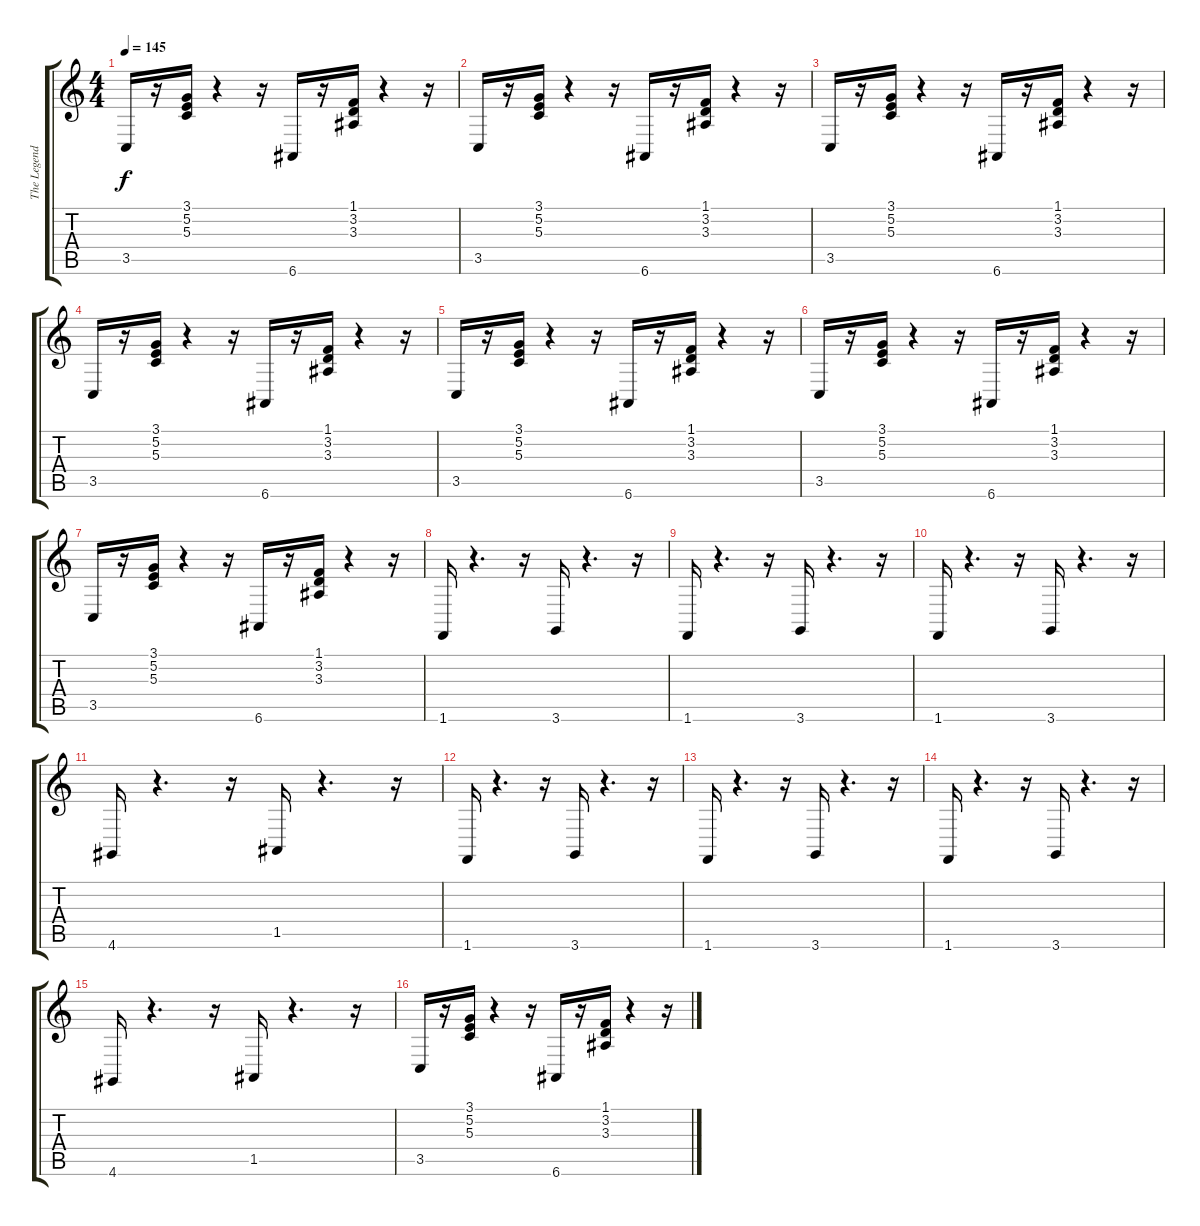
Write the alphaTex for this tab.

\track ("The Legend of Zelda:" "The Legend") {instrument pizzicatostrings}
\staff {score tabs}
\tuning (E4 B3 G3 D3 A2 E2) {hide}
\ts (4 4)
\tempo 145
\clef g2
\ks c
3.5.16{dy f} r.16 (3.1 5.2 5.3).16 r.4 r.16 6.6.16 r.16 (1.1 3.2 3.3).16 r.4 r.16 |
3.5.16 r.16 (3.1 5.2 5.3).16 r.4 r.16 6.6.16 r.16 (1.1 3.2 3.3).16 r.4 r.16 |
3.5.16 r.16 (3.1 5.2 5.3).16 r.4 r.16 6.6.16 r.16 (1.1 3.2 3.3).16 r.4 r.16 |
3.5.16 r.16 (3.1 5.2 5.3).16 r.4 r.16 6.6.16 r.16 (1.1 3.2 3.3).16 r.4 r.16 |
3.5.16 r.16 (3.1 5.2 5.3).16 r.4 r.16 6.6.16 r.16 (1.1 3.2 3.3).16 r.4 r.16 |
3.5.16 r.16 (3.1 5.2 5.3).16 r.4 r.16 6.6.16 r.16 (1.1 3.2 3.3).16 r.4 r.16 |
3.5.16 r.16 (3.1 5.2 5.3).16 r.4 r.16 6.6.16 r.16 (1.1 3.2 3.3).16 r.4 r.16 |
1.6.16 r.4{d} r.16 3.6.16 r.4{d} r.16 |
1.6.16 r.4{d} r.16 3.6.16 r.4{d} r.16 |
1.6.16 r.4{d} r.16 3.6.16 r.4{d} r.16 |
4.6.16 r.4{d} r.16 1.5.16 r.4{d} r.16 |
1.6.16 r.4{d} r.16 3.6.16 r.4{d} r.16 |
1.6.16 r.4{d} r.16 3.6.16 r.4{d} r.16 |
1.6.16 r.4{d} r.16 3.6.16 r.4{d} r.16 |
4.6.16 r.4{d} r.16 1.5.16 r.4{d} r.16 |
3.5.16 r.16 (3.1 5.2 5.3).16 r.4 r.16 6.6.16 r.16 (1.1 3.2 3.3).16 r.4 r.16
